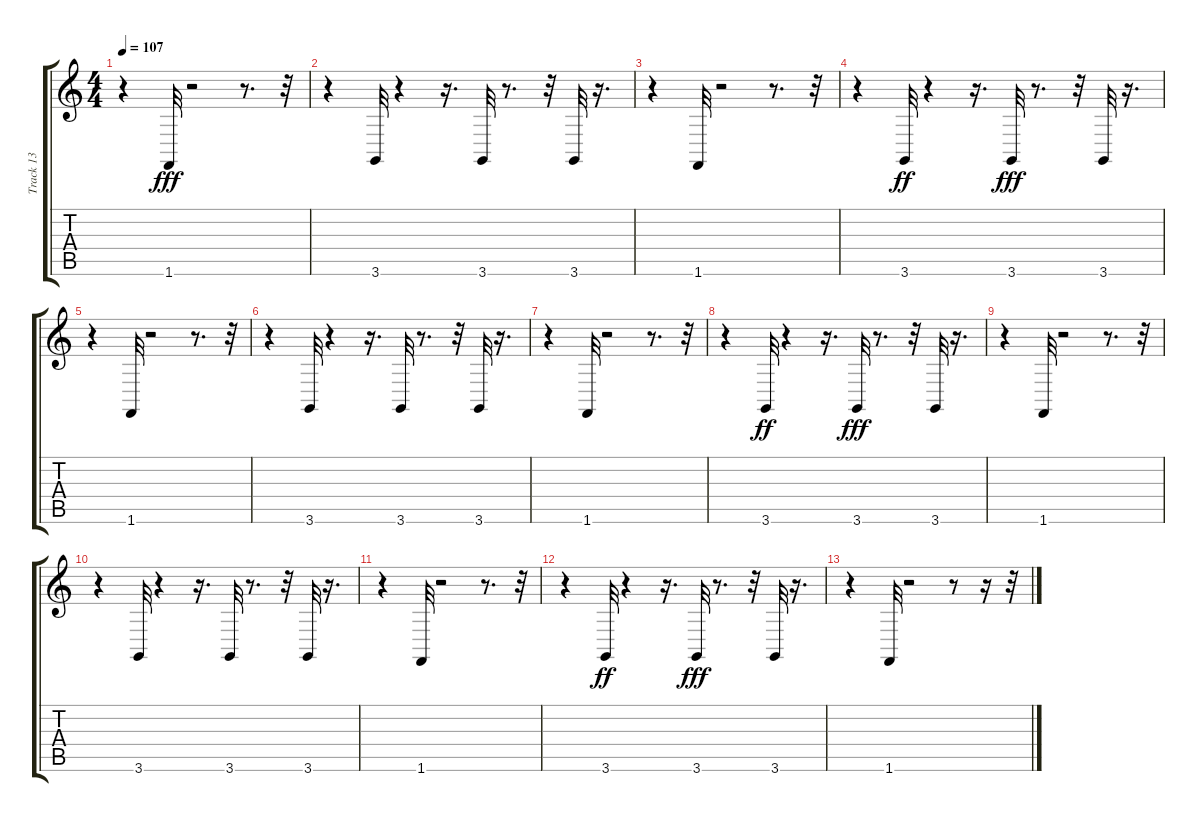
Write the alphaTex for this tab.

\track ("Track 13" "Track 13") {instrument acousticgrandpiano}
\staff {score tabs}
\tuning (E4 B3 G3 D3 A2 E2) {hide}
\ts (4 4)
\tempo 107
\clef g2
\ks c
r.4{dy fff} 1.6.32 r.2 r.8{d} r.32 |
r.4 3.6.32 r.4 r.16{d} 3.6.32 r.8{d} r.32 3.6.32 r.16{d} |
r.4 1.6.32 r.2 r.8{d} r.32 |
r.4 3.6.32{dy ff} r.4 r.16{d} 3.6.32{dy fff} r.8{d} r.32 3.6.32 r.16{d} |
r.4 1.6.32 r.2 r.8{d} r.32 |
r.4 3.6.32 r.4 r.16{d} 3.6.32 r.8{d} r.32 3.6.32 r.16{d} |
r.4 1.6.32 r.2 r.8{d} r.32 |
r.4 3.6.32{dy ff} r.4 r.16{d} 3.6.32{dy fff} r.8{d} r.32 3.6.32 r.16{d} |
r.4 1.6.32 r.2 r.8{d} r.32 |
r.4 3.6.32 r.4 r.16{d} 3.6.32 r.8{d} r.32 3.6.32 r.16{d} |
r.4 1.6.32 r.2 r.8{d} r.32 |
r.4 3.6.32{dy ff} r.4 r.16{d} 3.6.32{dy fff} r.8{d} r.32 3.6.32 r.16{d} |
r.4 1.6.32 r.2 r.8 r.16 r.32
